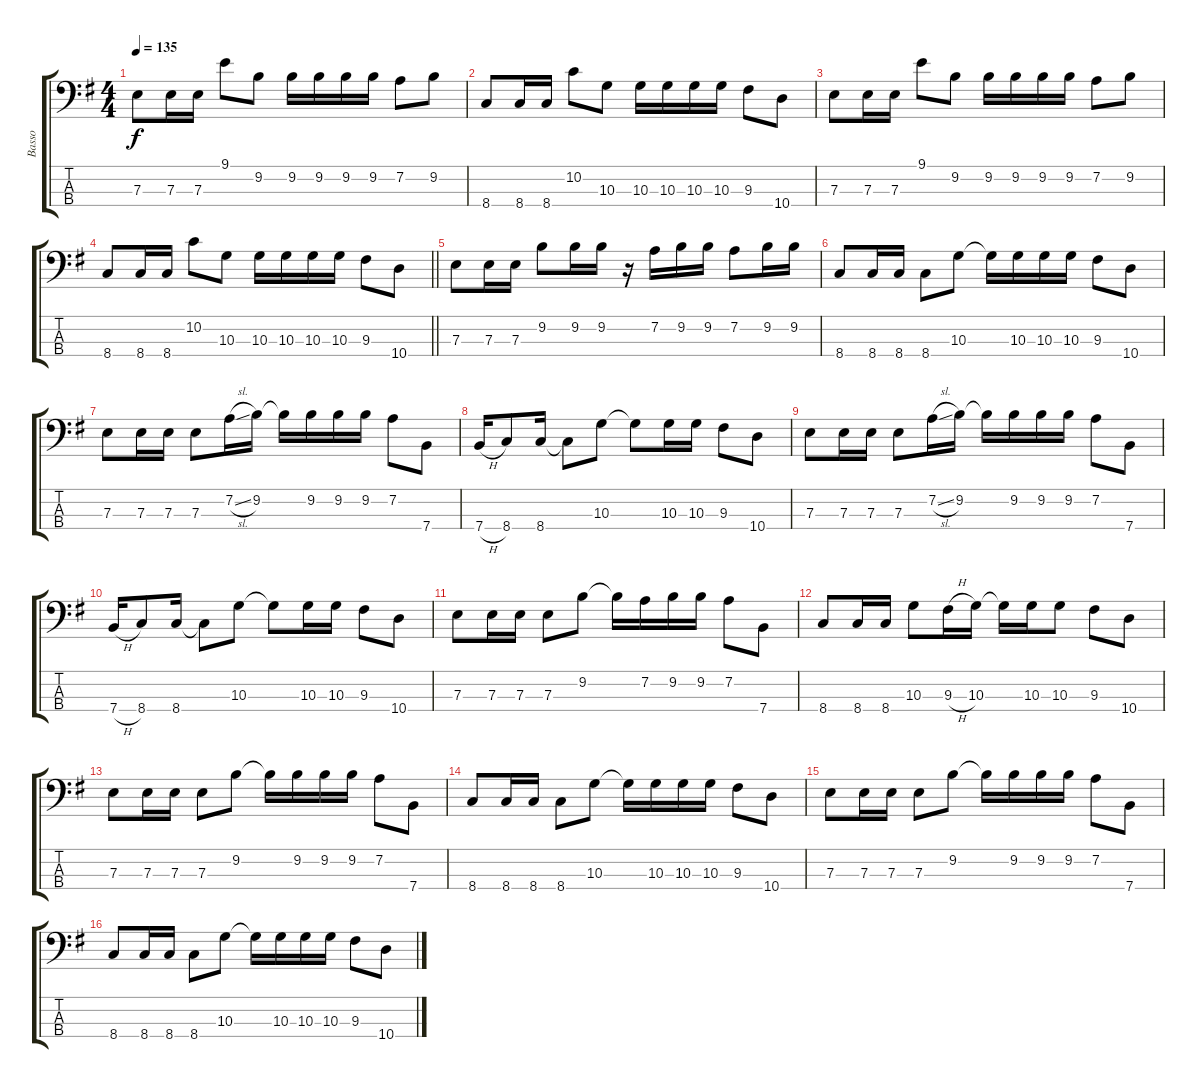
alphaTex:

\track ("Basso" "Basso") {instrument electricbasspick}
\staff {score tabs}
\tuning (G2 D2 A1 E1) {hide}
\ts (4 4)
\tempo 135
\clef f4
\ks g
7.3.8{dy f} 7.3.16 7.3.16 9.1.8 9.2.8 9.2.16 9.2.16 9.2.16 9.2.16 7.2.8 9.2.8 |
8.4.8 8.4.16 8.4.16 10.2.8 10.3.8 10.3.16 10.3.16 10.3.16 10.3.16 9.3.8 10.4.8 |
7.3.8 7.3.16 7.3.16 9.1.8 9.2.8 9.2.16 9.2.16 9.2.16 9.2.16 7.2.8 9.2.8 |
\barLineRight lightlight
8.4.8 8.4.16 8.4.16 10.2.8 10.3.8 10.3.16 10.3.16 10.3.16 10.3.16 9.3.8 10.4.8 |
7.3.8 7.3.16 7.3.16 9.2.8 9.2.16 9.2.16 r.16 7.2.16 9.2.16 9.2.16 7.2.8 9.2.16 9.2.16 |
8.4.8 8.4.16 8.4.16 8.4.8 10.3.8 10.3{t}.16 10.3.16 10.3.16 10.3.16 9.3.8 10.4.8 |
7.3.8 7.3.16 7.3.16 7.3.8 7.2{sl}.16 9.2.16 9.2{t}.16 9.2.16 9.2.16 9.2.16 7.2.8 7.4.8 |
7.4{h}.16 8.4.8 8.4.16 8.4{t}.8 10.3.8 10.3{t}.8 10.3.16 10.3.16 9.3.8 10.4.8 |
7.3.8 7.3.16 7.3.16 7.3.8 7.2{sl}.16 9.2.16 9.2{t}.16 9.2.16 9.2.16 9.2.16 7.2.8 7.4.8 |
7.4{h}.16 8.4.8 8.4.16 8.4{t}.8 10.3.8 10.3{t}.8 10.3.16 10.3.16 9.3.8 10.4.8 |
7.3.8 7.3.16 7.3.16 7.3.8 9.2.8 9.2{t}.16 7.2.16 9.2.16 9.2.16 7.2.8 7.4.8 |
8.4.8 8.4.16 8.4.16 10.3.8 9.3{h}.16 10.3.16 10.3{t}.16 10.3.16 10.3.8 9.3.8 10.4.8 |
7.3.8 7.3.16 7.3.16 7.3.8 9.2.8 9.2{t}.16 9.2.16 9.2.16 9.2.16 7.2.8 7.4.8 |
8.4.8 8.4.16 8.4.16 8.4.8 10.3.8 10.3{t}.16 10.3.16 10.3.16 10.3.16 9.3.8 10.4.8 |
7.3.8 7.3.16 7.3.16 7.3.8 9.2.8 9.2{t}.16 9.2.16 9.2.16 9.2.16 7.2.8 7.4.8 |
8.4.8 8.4.16 8.4.16 8.4.8 10.3.8 10.3{t}.16 10.3.16 10.3.16 10.3.16 9.3.8 10.4.8
